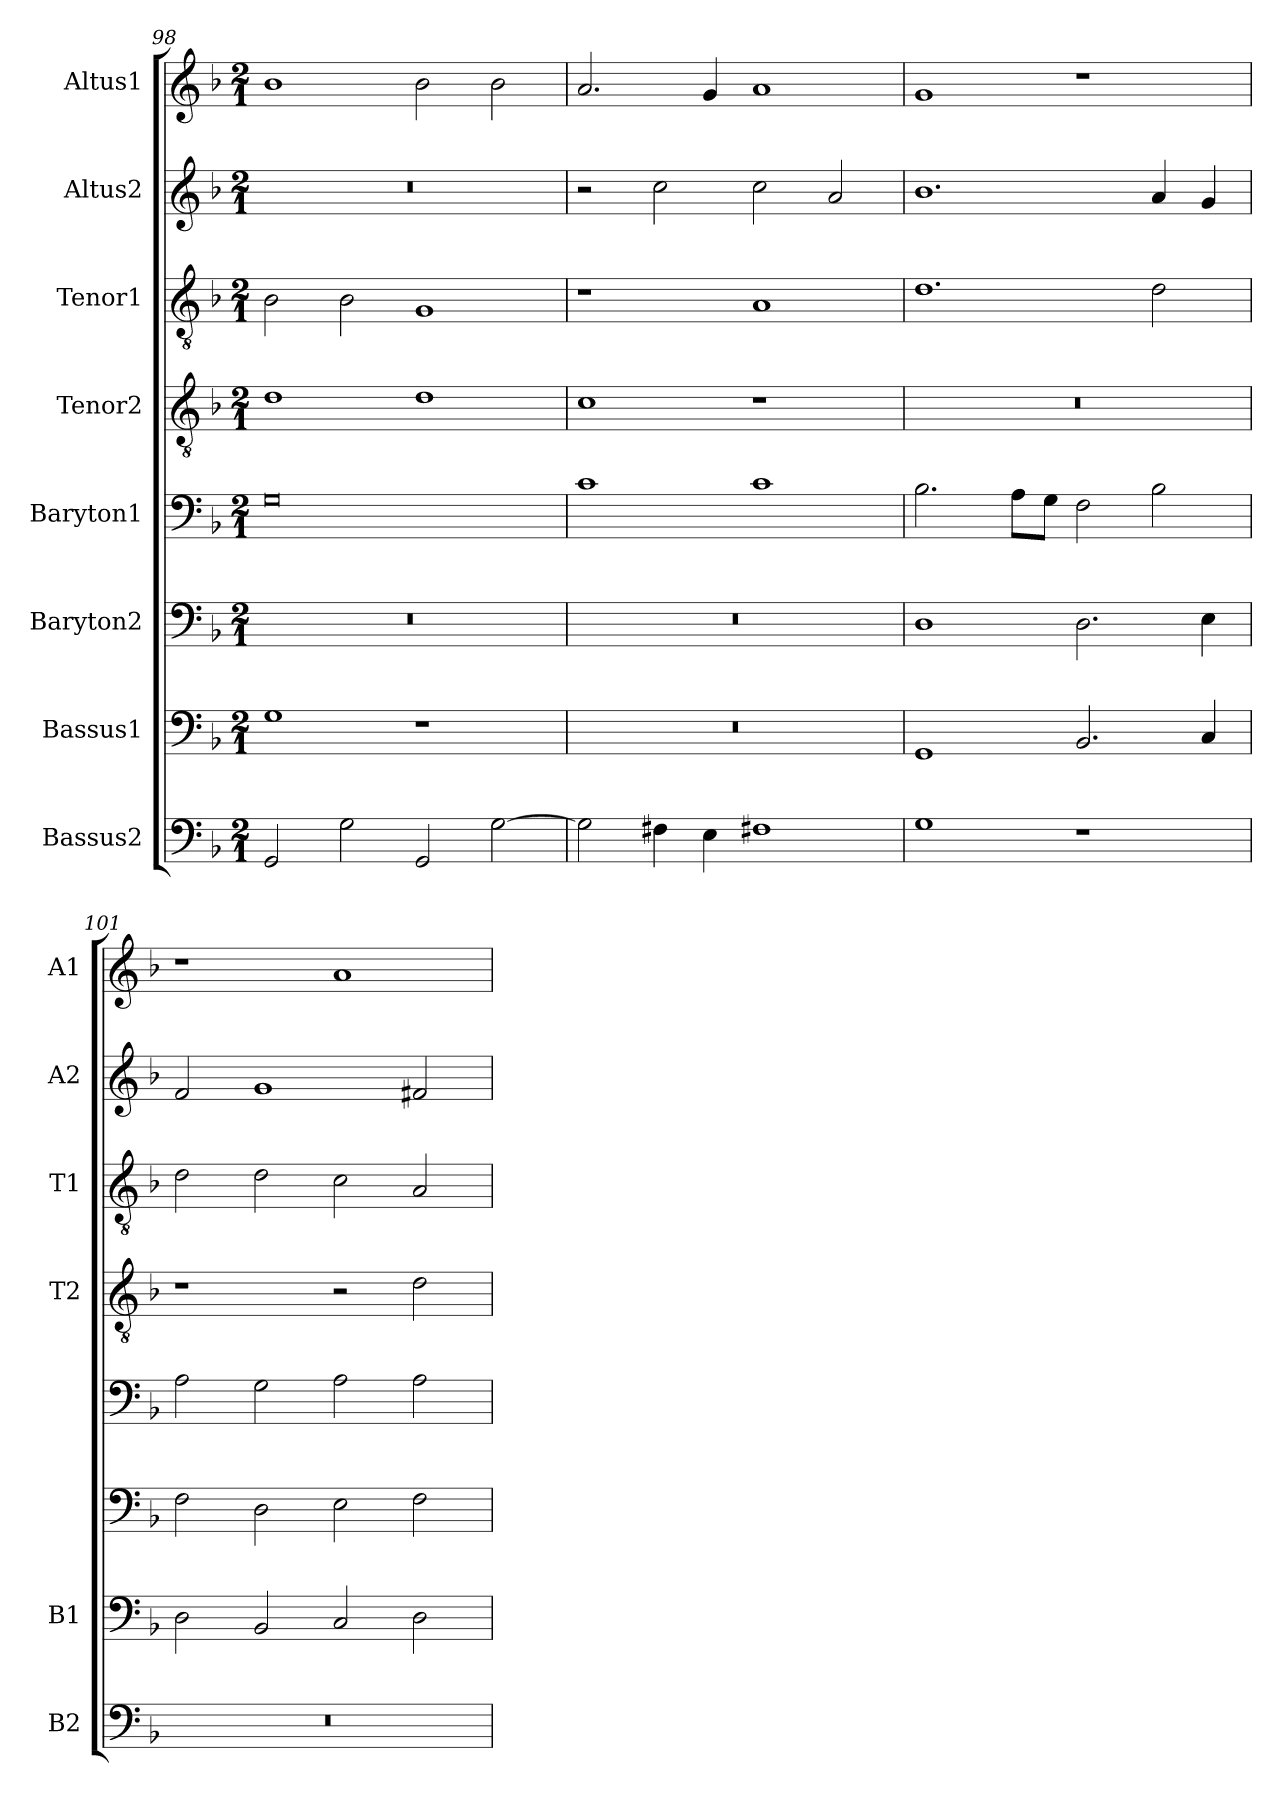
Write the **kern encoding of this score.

**kern	**kern	**kern	**kern	**kern	**kern	**kern	**kern
*part8	*part7	*part6	*part5	*part4	*part3	*part2	*part1
*staff8	*staff7	*staff6	*staff5	*staff4	*staff3	*staff2	*staff1
*I"Bassus2	*I"Bassus1	*I"Baryton2	*I"Baryton1	*I"Tenor2	*I"Tenor1	*I"Altus2	*I"Altus1
*I'B2	*I'B1	*	*	*I'T2	*I'T1	*I'A2	*I'A1
*clefF4	*clefF4	*clefF4	*clefF4	*clefGv2	*clefGv2	*clefG2	*clefG2
*k[b-]	*k[b-]	*k[b-]	*k[b-]	*k[b-]	*k[b-]	*k[b-]	*k[b-]
*d:	*d:	*d:	*d:	*d:	*d:	*d:	*d:
*M2/1	*M2/1	*M2/1	*M2/1	*M2/1	*M2/1	*M2/1	*M2/1
=98	=98	=98	=98	=98	=98	=98	=98
2GG	1G	0r	0G	1d	2B-	0r	1b-
2G	.	.	.	.	2B-	.	.
2GG	1r	.	.	1d	1G	.	2b-
[2G	.	.	.	.	.	.	2b-
=99	=99	=99	=99	=99	=99	=99	=99
2G]	0r	0r	1c	1c	1r	2r	2.a
4F#X	.	.	.	.	.	2cc	.
4E	.	.	.	.	.	.	4g
1F#X	.	.	1c	1r	1A	2cc	1a
.	.	.	.	.	.	2a	.
=100	=100	=100	=100	=100	=100	=100	=100
1G	1GG	1D	2.B-	0r	1.d	1.b-	1g
.	.	.	8AL	.	.	.	.
.	.	.	8GJ	.	.	.	.
1r	2.BB-	2.D	2F	.	.	.	1r
.	.	.	2B-	.	2d	4a	.
.	4C	4E	.	.	.	4g	.
=101	=101	=101	=101	=101	=101	=101	=101
0r	2D	2F	2A	1r	2d	2f	1r
.	2BB-	2D	2G	.	2d	1g	.
.	2C	2E	2A	2r	2c	.	1a
.	2D	2F	2A	2d	2A	2f#X	.
=	=	=	=	=	=	=	=
*-	*-	*-	*-	*-	*-	*-	*-
